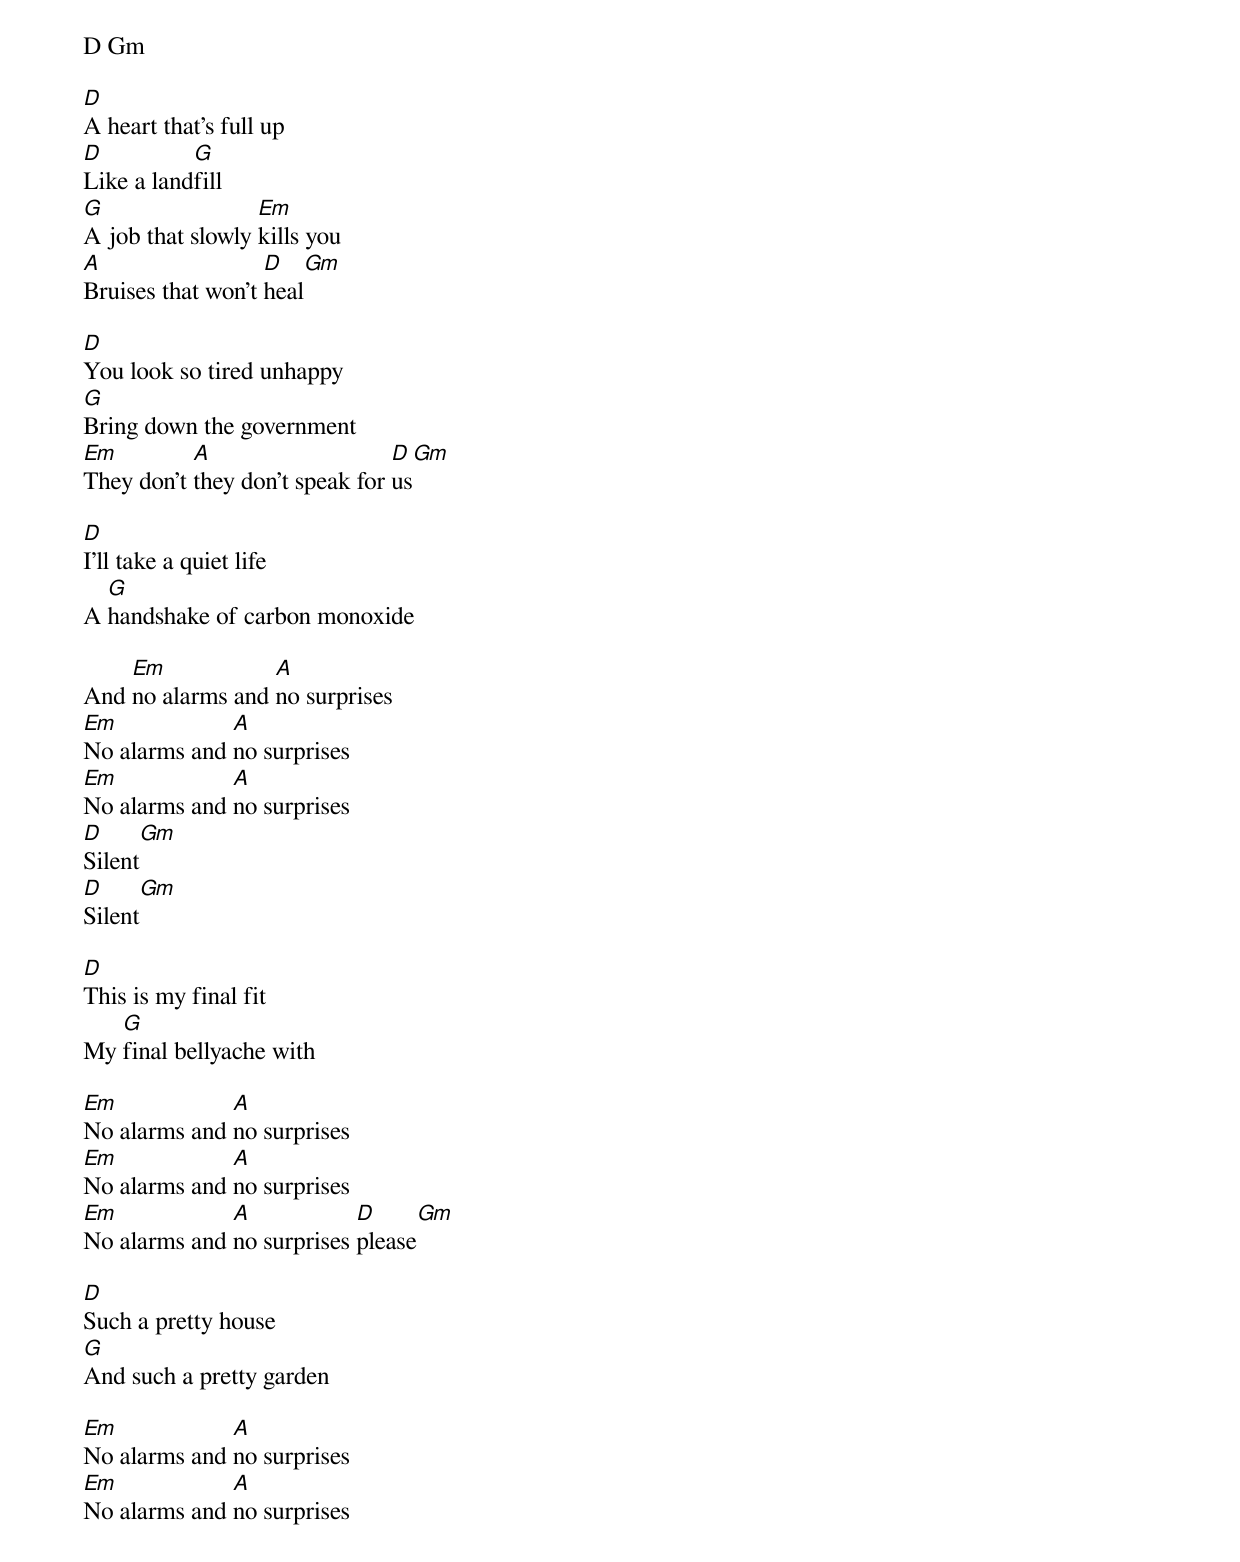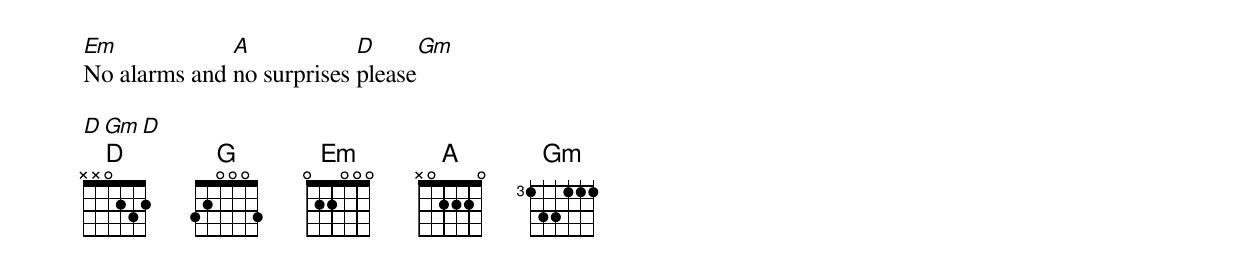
D Gm

D
A heart that's full up
D          G
Like a landfill
G                 Em
A job that slowly kills you
A                  D   Gm
Bruises that won't heal

D
You look so tired unhappy
G
Bring down the government
Em         A                    D  Gm
They don't they don't speak for us

D
I'll take a quiet life
  G
A handshake of carbon monoxide

    Em            A
And no alarms and no surprises
Em            A
No alarms and no surprises
Em            A
No alarms and no surprises
D     Gm
Silent
D     Gm
Silent

D
This is my final fit
   G
My final bellyache with

Em            A
No alarms and no surprises
Em            A
No alarms and no surprises
Em            A            D     Gm
No alarms and no surprises please

D
Such a pretty house
G
And such a pretty garden

Em            A
No alarms and no surprises
Em            A
No alarms and no surprises
Em            A            D     Gm
No alarms and no surprises please

D Gm D
